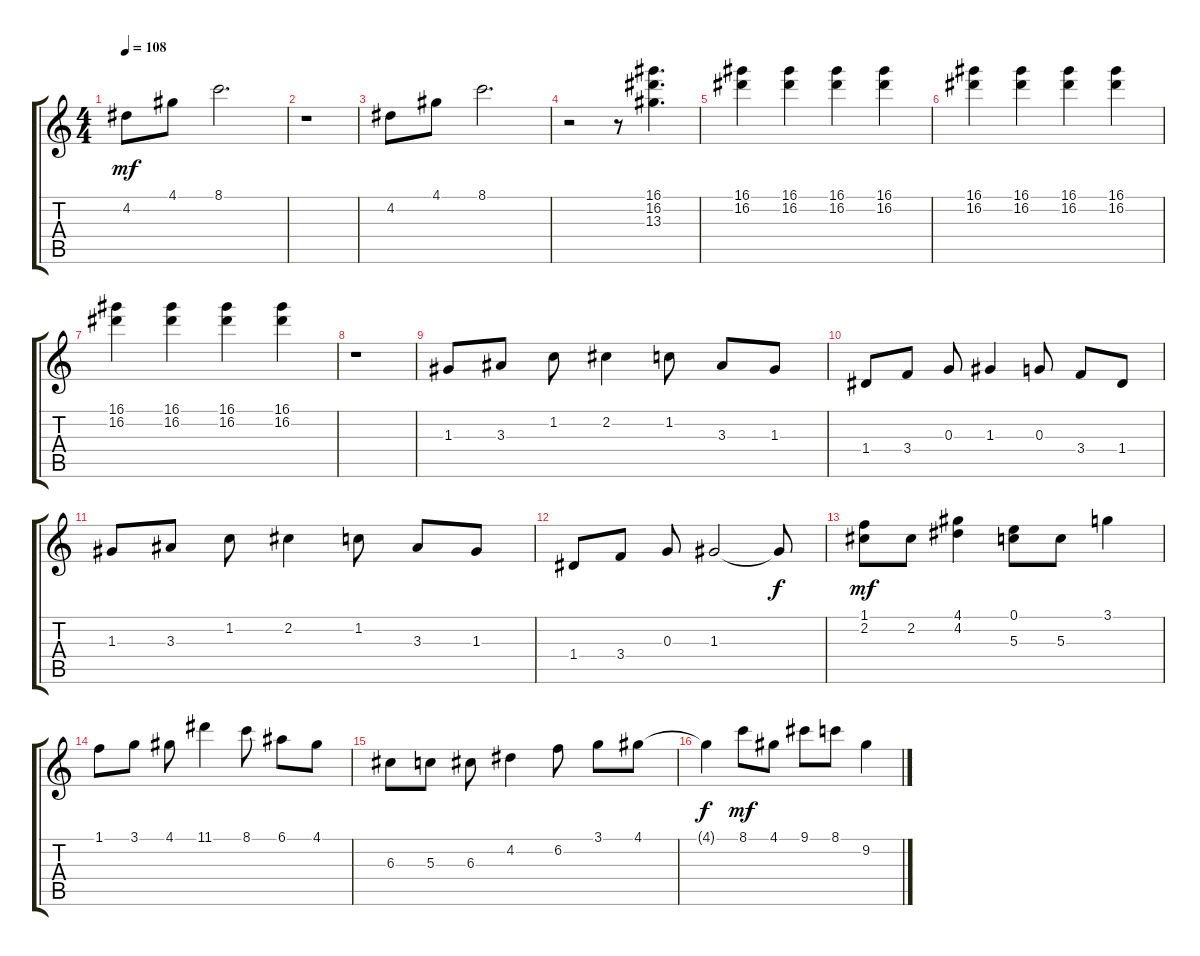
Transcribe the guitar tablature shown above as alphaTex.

\track "" {instrument overdrivenguitar}
\staff {score tabs}
\tuning (E4 B3 G3 D3 A2 E2) {hide}
\ts (4 4)
\tempo 108
\clef g2
\ks c
4.2.8{dy mf} 4.1.8 8.1.2{d} |
r.1 |
4.2.8 4.1.8 8.1.2{d} |
r.2 r.8 (16.1 16.2 13.3).4{d} |
(16.1 16.2).4 (16.1 16.2).4 (16.1 16.2).4 (16.1 16.2).4 |
(16.1 16.2).4 (16.1 16.2).4 (16.1 16.2).4 (16.1 16.2).4 |
(16.1 16.2).4 (16.1 16.2).4 (16.1 16.2).4 (16.1 16.2).4 |
r.1 |
1.3.8 3.3.8 1.2.8 2.2.4 1.2.8 3.3.8 1.3.8 |
1.4.8 3.4.8 0.3.8 1.3.4 0.3.8 3.4.8 1.4.8 |
1.3.8 3.3.8 1.2.8 2.2.4 1.2.8 3.3.8 1.3.8 |
1.4.8 3.4.8 0.3.8 1.3.2 1.3{t}.8{dy f} |
(1.1 2.2).8{dy mf} 2.2.8 (4.1 4.2).4 (0.1 5.3).8 5.3.8 3.1.4 |
1.1.8 3.1.8 4.1.8 11.1.4 8.1.8 6.1.8 4.1.8 |
6.3.8 5.3.8 6.3.8 4.2.4 6.2.8 3.1.8 4.1.8 |
4.1{t}.4{dy f} 8.1.8{dy mf} 4.1.8 9.1.8 8.1.8 9.2.4
